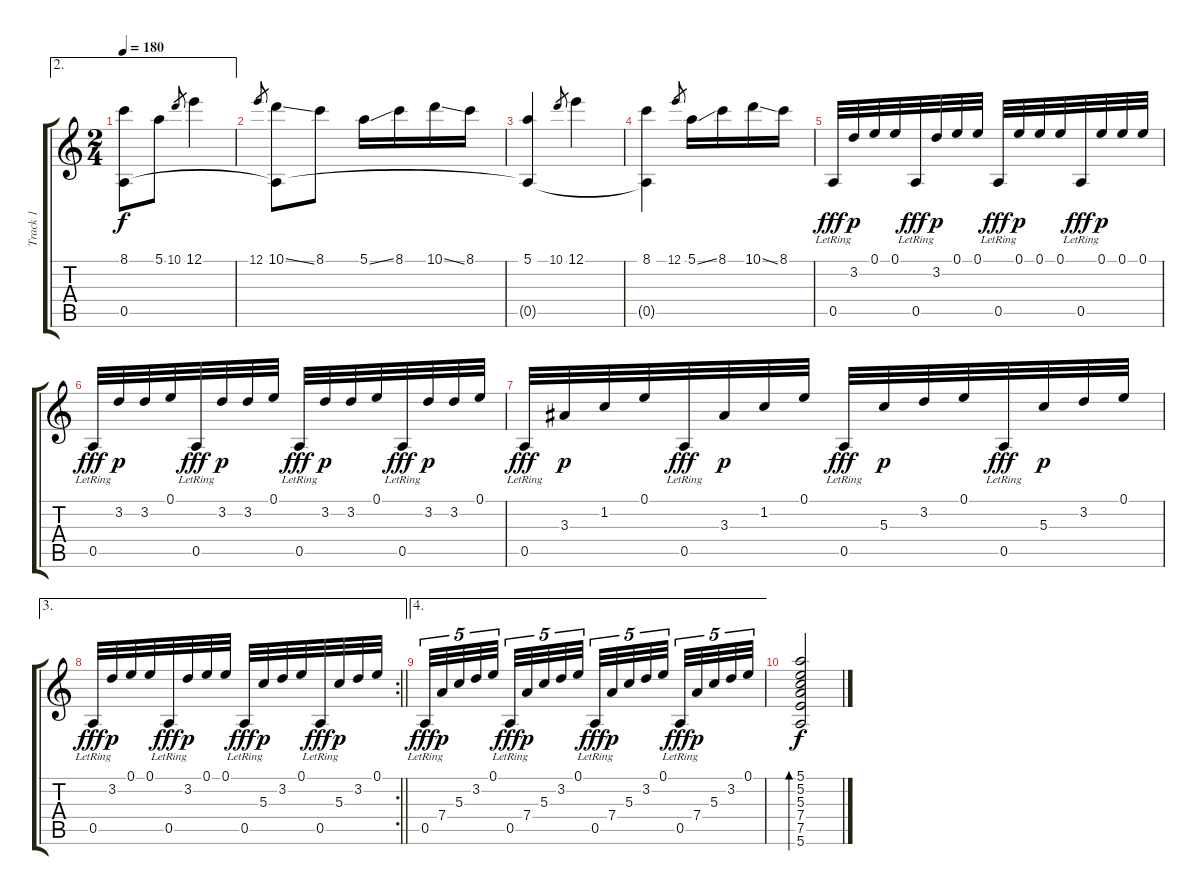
\track ("Track 1" "Track 1") {instrument acousticguitarnylon}
\staff {score tabs}
\tuning (E4 B3 G3 D3 A2 E2) {hide}
\ae 2
\ts (2 4)
\tempo 180
\clef g2
\ks c
(8.1 0.5).8{dy f} 5.1.8 10.1.8{gr} 12.1.4 |
12.1.8{gr} (10.1{ss} 0.5{t}).8 8.1.8 5.1{ss}.16 8.1.16 10.1{ss}.16 8.1.16 |
(5.1 0.5{t}).4 10.1.8{gr} 12.1.4 |
(8.1 0.5{t}).4 12.1.8{gr} 5.1{ss}.16 8.1.16 10.1{ss}.16 8.1.16 |
0.5{lr}.32{dy fff} 3.2.32{dy p} 0.1.32 0.1.32 0.5{lr}.32{dy fff} 3.2.32{dy p} 0.1.32 0.1.32 0.5{lr}.32{dy fff} 0.1.32{dy p} 0.1.32 0.1.32 0.5{lr}.32{dy fff} 0.1.32{dy p} 0.1.32 0.1.32 |
0.5{lr}.32{dy fff} 3.2.32{dy p} 3.2.32 0.1.32 0.5{lr}.32{dy fff} 3.2.32{dy p} 3.2.32 0.1.32 0.5{lr}.32{dy fff} 3.2.32{dy p} 3.2.32 0.1.32 0.5{lr}.32{dy fff} 3.2.32{dy p} 3.2.32 0.1.32 |
0.5{lr}.32{dy fff} 3.3.32{dy p} 1.2.32 0.1.32 0.5{lr}.32{dy fff} 3.3.32{dy p} 1.2.32 0.1.32 0.5{lr}.32{dy fff} 5.3.32{dy p} 3.2.32 0.1.32 0.5{lr}.32{dy fff} 5.3.32{dy p} 3.2.32 0.1.32 |
\ae 3
\rc 2
\barLineRight lightlight
0.5{lr}.32{dy fff} 3.2.32{dy p} 0.1.32 0.1.32 0.5{lr}.32{dy fff} 3.2.32{dy p} 0.1.32 0.1.32 0.5{lr}.32{dy fff} 5.3.32{dy p} 3.2.32 0.1.32 0.5{lr}.32{dy fff} 5.3.32{dy p} 3.2.32 0.1.32 |
\ae 4
0.5{lr}.32{tu (5 4) dy fff} 7.4.32{tu (5 4) dy p} 5.3.32{tu (5 4)} 3.2.32{tu (5 4)} 0.1.32{tu (5 4)} 0.5{lr}.32{tu (5 4) dy fff} 7.4.32{tu (5 4) dy p} 5.3.32{tu (5 4)} 3.2.32{tu (5 4)} 0.1.32{tu (5 4)} 0.5{lr}.32{tu (5 4) dy fff} 7.4.32{tu (5 4) dy p} 5.3.32{tu (5 4)} 3.2.32{tu (5 4)} 0.1.32{tu (5 4)} 0.5{lr}.32{tu (5 4) dy fff} 7.4.32{tu (5 4) dy p} 5.3.32{tu (5 4)} 3.2.32{tu (5 4)} 0.1.32{tu (5 4)} |
(5.1 5.2 5.3 7.4 7.5 5.6).2{bd 60 dy f}
